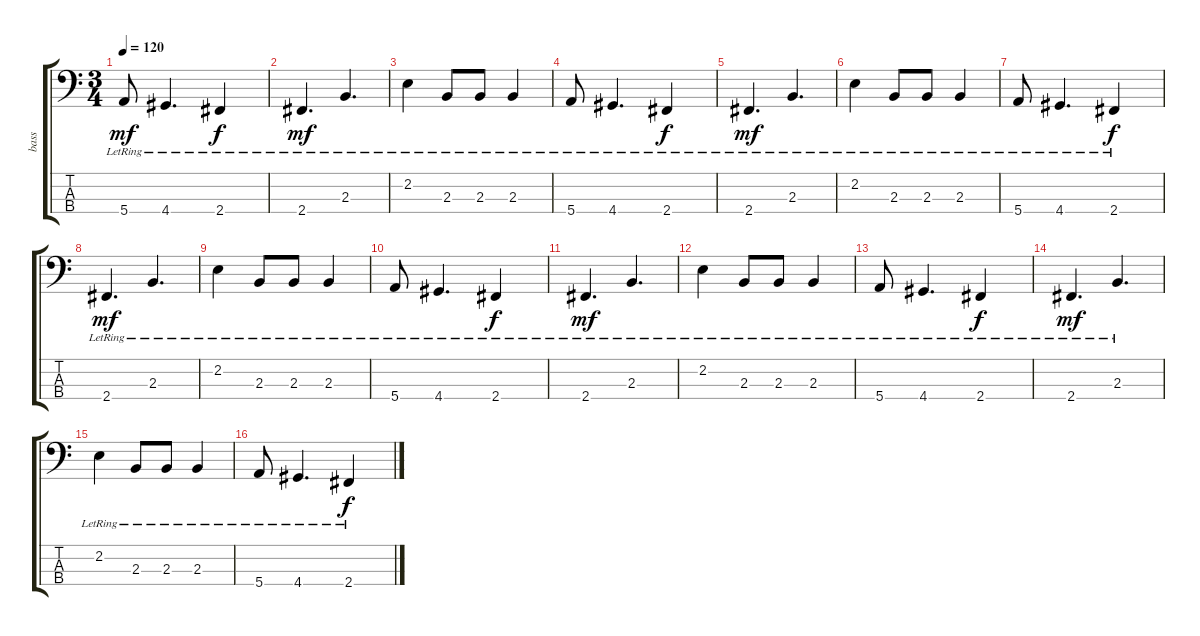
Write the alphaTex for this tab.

\track ("bass" "bass") {instrument electricbassfinger}
\staff {score tabs}
\tuning (G2 D2 A1 E1) {hide}
\ts (3 4)
\tempo 120
\clef f4
\ks c
5.4{lr}.8{dy mf} 4.4{lr}.4{d} 2.4{lr}.4{dy f} |
2.4{lr}.4{d dy mf} 2.3{lr}.4{d} |
2.2{lr}.4 2.3{lr}.8 2.3{lr}.8 2.3{lr}.4 |
5.4{lr}.8 4.4{lr}.4{d} 2.4{lr}.4{dy f} |
2.4{lr}.4{d dy mf} 2.3{lr}.4{d} |
2.2{lr}.4 2.3{lr}.8 2.3{lr}.8 2.3{lr}.4 |
5.4{lr}.8 4.4{lr}.4{d} 2.4{lr}.4{dy f} |
2.4{lr}.4{d dy mf} 2.3{lr}.4{d} |
2.2{lr}.4 2.3{lr}.8 2.3{lr}.8 2.3{lr}.4 |
5.4{lr}.8 4.4{lr}.4{d} 2.4{lr}.4{dy f} |
2.4{lr}.4{d dy mf} 2.3{lr}.4{d} |
2.2{lr}.4 2.3{lr}.8 2.3{lr}.8 2.3{lr}.4 |
5.4{lr}.8 4.4{lr}.4{d} 2.4{lr}.4{dy f} |
2.4{lr}.4{d dy mf} 2.3{lr}.4{d} |
2.2{lr}.4 2.3{lr}.8 2.3{lr}.8 2.3{lr}.4 |
5.4{lr}.8 4.4{lr}.4{d} 2.4{lr}.4{dy f}
